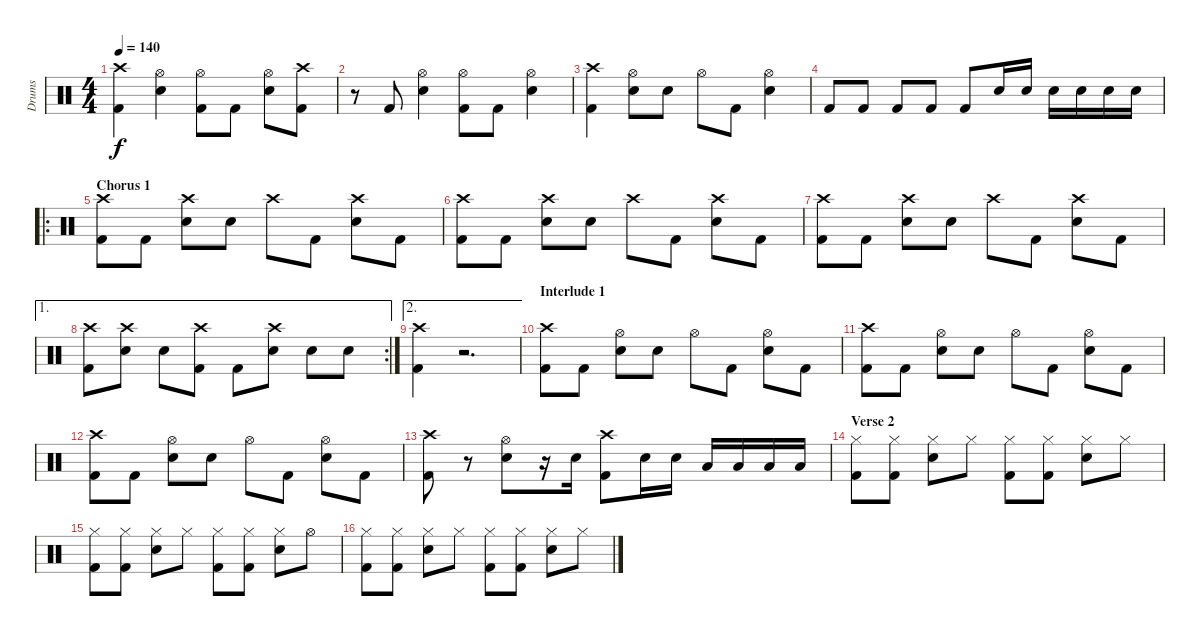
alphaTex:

\track ("Drums" "Drums") {instrument percussion}
\staff {score}
\articulation defaults
\ts (4 4)
\tempo 140
\clef neutral
\ks c
("Crash high (hit)" "Kick (hit) 2").4{dy f} ("Hi-Hat (open)" "Snare (hit) 2").4 ("Hi-Hat (open)" "Kick (hit) 2").8 "Kick (hit) 2".8 ("Hi-Hat (open)" "Snare (hit) 2").8 ("Crash high (hit)" "Kick (hit) 2").8 |
r.8 "Kick (hit) 2".8 ("Hi-Hat (open)" "Snare (hit) 2").4 ("Hi-Hat (open)" "Kick (hit) 2").8 "Kick (hit) 2".8 ("Hi-Hat (open)" "Snare (hit) 2").4 |
("Crash high (hit)" "Kick (hit) 2").4 ("Hi-Hat (open)" "Snare (hit) 2").8 "Snare (hit) 2".8 "Hi-Hat (open)".8 "Kick (hit) 2".8 ("Hi-Hat (open)" "Snare (hit) 2").4 |
"Kick (hit) 2".8 "Kick (hit) 2".8 "Kick (hit) 2".8 "Kick (hit) 2".8 "Kick (hit) 2".8 "Snare (hit) 2".16 "Snare (hit) 2".16 "Snare (hit) 2".16 "Snare (hit) 2".16 "Snare (hit) 2".16 "Snare (hit) 2".16 |
\ro
\section ("" "Chorus 1")
("Crash high (hit)" "Kick (hit) 2").8 "Kick (hit) 2".8 ("Crash high (hit)" "Snare (hit) 2").8 "Snare (hit) 2".8 "Crash high (hit)".8 "Kick (hit) 2".8 ("Crash high (hit)" "Snare (hit) 2").8 "Kick (hit) 2".8 |
("Crash high (hit)" "Kick (hit) 2").8 "Kick (hit) 2".8 ("Crash high (hit)" "Snare (hit) 2").8 "Snare (hit) 2".8 "Crash high (hit)".8 "Kick (hit) 2".8 ("Crash high (hit)" "Snare (hit) 2").8 "Kick (hit) 2".8 |
("Crash high (hit)" "Kick (hit) 2").8 "Kick (hit) 2".8 ("Crash high (hit)" "Snare (hit) 2").8 "Snare (hit) 2".8 "Crash high (hit)".8 "Kick (hit) 2".8 ("Crash high (hit)" "Snare (hit) 2").8 "Kick (hit) 2".8 |
\ae 1
\rc 2
("Crash high (hit)" "Kick (hit) 2").8 ("Crash high (hit)" "Snare (hit) 2").8 "Snare (hit) 2".8 ("Crash high (hit)" "Kick (hit) 2").8 "Kick (hit) 2".8 ("Crash high (hit)" "Snare (hit) 2").8 "Snare (hit) 2".8 "Snare (hit) 2".8 |
\ae 2
("Crash high (hit)" "Kick (hit) 2").4 r.2{d} |
\section ("" "Interlude 1")
("Crash high (hit)" "Kick (hit) 2").8 "Kick (hit) 2".8 ("Hi-Hat (open)" "Snare (hit) 2").8 "Snare (hit) 2".8 "Hi-Hat (open)".8 "Kick (hit) 2".8 ("Hi-Hat (open)" "Snare (hit) 2").8 "Kick (hit) 2".8 |
("Crash high (hit)" "Kick (hit) 2").8 "Kick (hit) 2".8 ("Hi-Hat (open)" "Snare (hit) 2").8 "Snare (hit) 2".8 "Hi-Hat (open)".8 "Kick (hit) 2".8 ("Hi-Hat (open)" "Snare (hit) 2").8 "Kick (hit) 2".8 |
("Crash high (hit)" "Kick (hit) 2").8 "Kick (hit) 2".8 ("Hi-Hat (open)" "Snare (hit) 2").8 "Snare (hit) 2".8 "Hi-Hat (open)".8 "Kick (hit) 2".8 ("Hi-Hat (open)" "Snare (hit) 2").8 "Kick (hit) 2".8 |
("Crash high (hit)" "Kick (hit) 2").8 r.8 ("Hi-Hat (open)" "Snare (hit) 2").8 r.16 "Snare (hit) 2".16 ("Crash high (hit)" "Kick (hit) 2").8 "Snare (hit) 2".16 "Snare (hit) 2".16 "Low Tom (hit)".16 "Low Tom (hit)".16 "Low Tom (hit)".16 "Low Tom (hit)".16 |
\section ("" "Verse 2")
("Hi-Hat (closed)" "Kick (hit) 2").8 ("Hi-Hat (closed)" "Kick (hit) 2").8 ("Hi-Hat (closed)" "Snare (hit) 2").8 "Hi-Hat (closed)".8 ("Hi-Hat (closed)" "Kick (hit) 2").8 ("Hi-Hat (closed)" "Kick (hit) 2").8 ("Hi-Hat (closed)" "Snare (hit) 2").8 "Hi-Hat (closed)".8 |
("Hi-Hat (closed)" "Kick (hit) 2").8 ("Hi-Hat (closed)" "Kick (hit) 2").8 ("Hi-Hat (closed)" "Snare (hit) 2").8 "Hi-Hat (closed)".8 ("Hi-Hat (closed)" "Kick (hit) 2").8 ("Hi-Hat (closed)" "Kick (hit) 2").8 ("Hi-Hat (closed)" "Snare (hit) 2").8 "Hi-Hat (open)".8 |
("Hi-Hat (closed)" "Kick (hit) 2").8 ("Hi-Hat (closed)" "Kick (hit) 2").8 ("Hi-Hat (closed)" "Snare (hit) 2").8 "Hi-Hat (closed)".8 ("Hi-Hat (closed)" "Kick (hit) 2").8 ("Hi-Hat (closed)" "Kick (hit) 2").8 ("Hi-Hat (closed)" "Snare (hit) 2").8 "Hi-Hat (closed)".8
